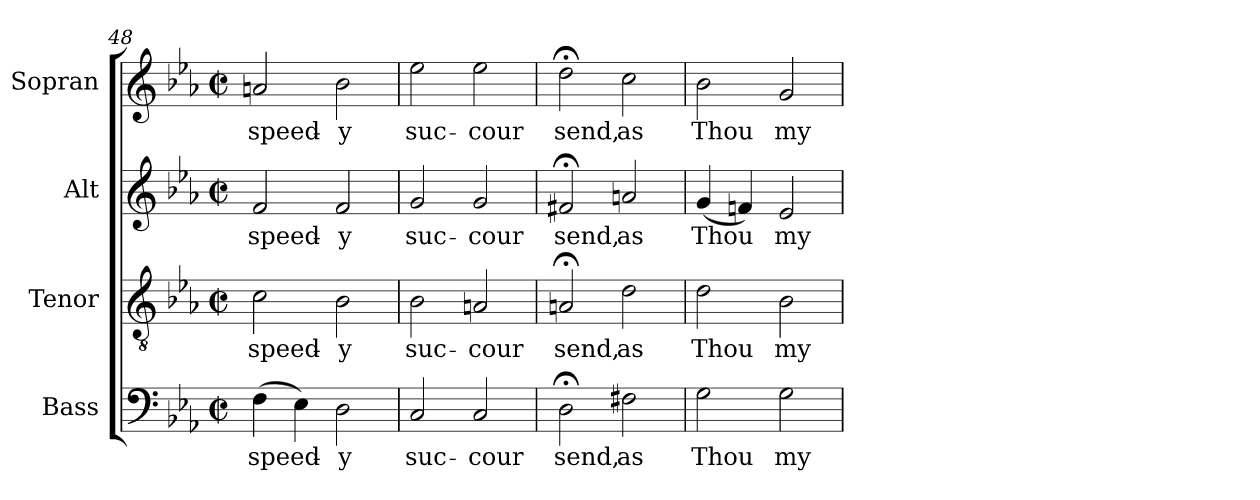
**kern	**text	**kern	**text	**kern	**text	**kern	**text
*part4	*part4	*part3	*part3	*part2	*part2	*part1	*part1
*staff4	*staff4	*staff3	*staff3	*staff2	*staff2	*staff1	*staff1
*I"Bass	*	*I"Tenor	*	*I"Alt	*	*I"Sopran	*
*I'B.	*	*I'T.	*	*I'A.	*	*I'S.	*
!!LO:LB:g=z
*clefF4	*	*clefGv2	*	*clefG2	*	*clefG2	*
*	*	*ITrd7c12	*	*	*	*	*
*k[b-e-a-]	*	*k[b-e-a-]	*	*k[b-e-a-]	*	*k[b-e-a-]	*
*E-:	*	*E-:	*	*E-:	*	*E-:	*
*M2/2	*	*M2/2	*	*M2/2	*	*M2/2	*
*met(c|)	*	*met(c|)	*	*met(c|)	*	*met(c|)	*
=48	=48	=48	=48	=48	=48	=48	=48
!	!LO:LY:b:color=#000000	!	!	!	!	!	!
!	!	!	!LO:LY:b:color=#000000	!	!	!	!
!	!	!	!	!	!LO:LY:b:color=#000000	!	!
!	!	!	!	!	!	!	!LO:LY:b:color=#000000
(4Fi\	speed-	2Ci\	speed-	2fi/	speed-	2ani/	speed-
4E-i\)	.	.	.	.	.	.	.
!	!LO:LY:b:color=#000000	!	!	!	!	!	!
!	!	!	!LO:LY:b:color=#000000	!	!	!	!
!	!	!	!	!	!LO:LY:b:color=#000000	!	!
!	!	!	!	!	!	!	!LO:LY:b:color=#000000
2Di\	-y	2BB-i\	-y	2fi/	-y	2b-i\	-y
=49	=49	=49	=49	=49	=49	=49	=49
!	!LO:LY:b:color=#000000	!	!	!	!	!	!
!	!	!	!LO:LY:b:color=#000000	!	!	!	!
!	!	!	!	!	!LO:LY:b:color=#000000	!	!
!	!	!	!	!	!	!	!LO:LY:b:color=#000000
2Ci/	suc-	2BB-i\	suc-	2gi/	suc-	2ee-i\	suc-
!	!LO:LY:b:color=#000000	!	!	!	!	!	!
!	!	!	!LO:LY:b:color=#000000	!	!	!	!
!	!	!	!	!	!LO:LY:b:color=#000000	!	!
!	!	!	!	!	!	!	!LO:LY:b:color=#000000
2Ci/	-cour	2AAni/	-cour	2gi/	-cour	2ee-i\	-cour
=50	=50	=50	=50	=50	=50	=50	=50
!	!LO:LY:b:color=#000000	!	!	!	!	!	!
!	!	!	!LO:LY:b:color=#000000	!	!	!	!
!	!	!	!	!	!LO:LY:b:color=#000000	!	!
!	!	!	!	!	!	!	!LO:LY:b:color=#000000
2D;i\	send,	2AAn;i/	send,	2f#X;i/	send,	2dd;i\	send,
!	!LO:LY:b:color=#000000	!	!	!	!	!	!
!	!	!	!LO:LY:b:color=#000000	!	!	!	!
!	!	!	!	!	!LO:LY:b:color=#000000	!	!
!	!	!	!	!	!	!	!LO:LY:b:color=#000000
2F#Xi\	as	2Di\	as	2ani/	as	2cci\	as
=51	=51	=51	=51	=51	=51	=51	=51
!	!LO:LY:b:color=#000000	!	!	!	!	!	!
!	!	!	!LO:LY:b:color=#000000	!	!	!	!
!	!	!	!	!	!LO:LY:b:color=#000000	!	!
!	!	!	!	!	!	!	!LO:LY:b:color=#000000
2Gi\	Thou	2Di\	Thou	(4gi/	Thou	2b-i\	Thou
.	.	.	.	4fni/)	.	.	.
!	!LO:LY:b:color=#000000	!	!	!	!	!	!
!	!	!	!LO:LY:b:color=#000000	!	!	!	!
!	!	!	!	!	!LO:LY:b:color=#000000	!	!
!	!	!	!	!	!	!	!LO:LY:b:color=#000000
2Gi\	my	2BB-i\	my	2e-i/	my	2gi/	my
=	=	=	=	=	=	=	=
*-	*-	*-	*-	*-	*-	*-	*-
